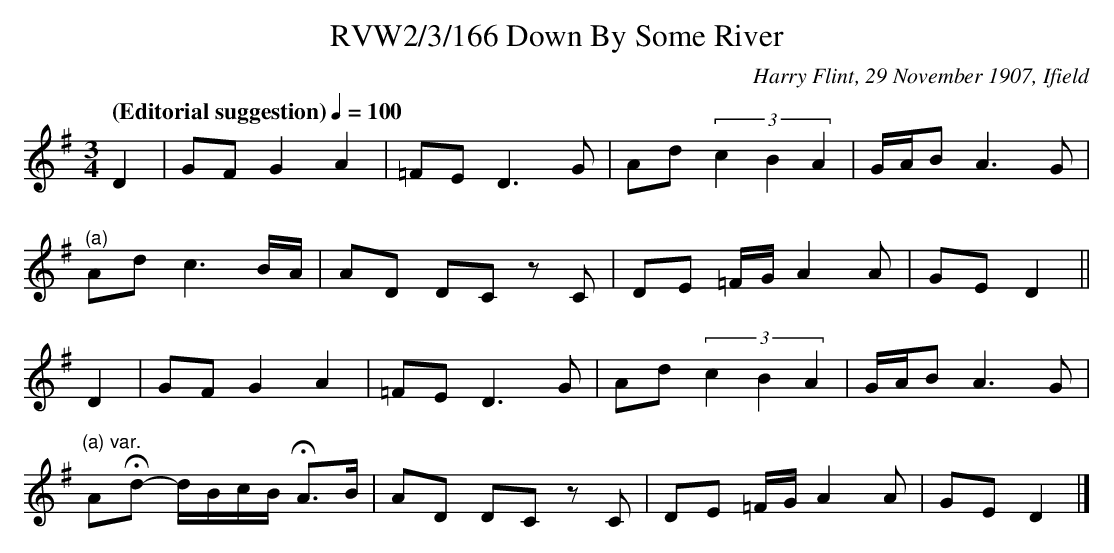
X:1
T:RVW2/3/166 Down By Some River
C:Harry Flint, 29 November 1907, Ifield
L:1/8
Q:"(Editorial suggestion)" 1/4=100
M:3/4
K:G
D2 | GF G2 A2 | =FE D3 G | Ad (3 c2 B2 A2 | G/A/B A3 G |$
"^(a)"Ad c3 B/A/ | AD DC z C | DE =F/G/ A2 A | GE D2 ||$
D2 | GF G2 A2 | =FE D3 G | Ad (3 c2 B2 A2 | G/A/B A3 G |$
"^(a) var."AHd- d/B/c/B/ HA3/2B/ | AD DC z C | DE =F/G/ A2 A | GE D2 |]
